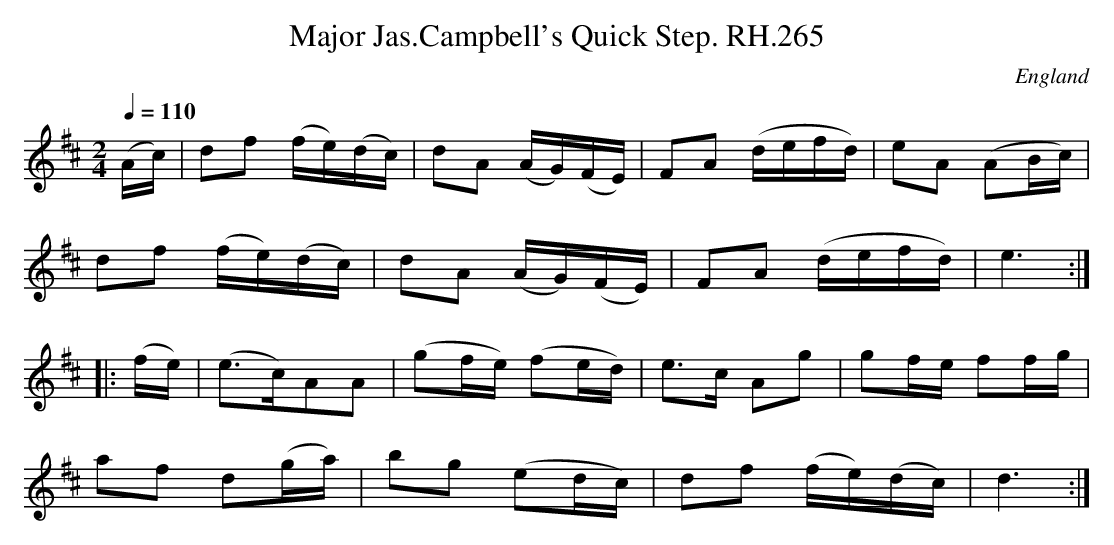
X:1
T:Major Jas.Campbell's Quick Step. RH.265
O:England
M:2/4
L:1/8
Q:1/4=110
notC:W.F.R.
K:D major
(A/c/)|df (f/e/)(d/c/)|dA (A/G/)(F/E/)|\
FA (d/e/f/d/)|eA (AB/c/)|!
df (f/e/)(d/c/)|dA (A/G/)(F/E/)|\
FA (d/e/f/d/)|e3:|!
|:(f/e/)|(e>c)AA|(gf/e/) (fe/d/)|\
e>c Ag|gf/e/ ff/g/|!
af d(g/a/)|bg (ed/c/)|df (f/e/)(d/c/)|d3:|
